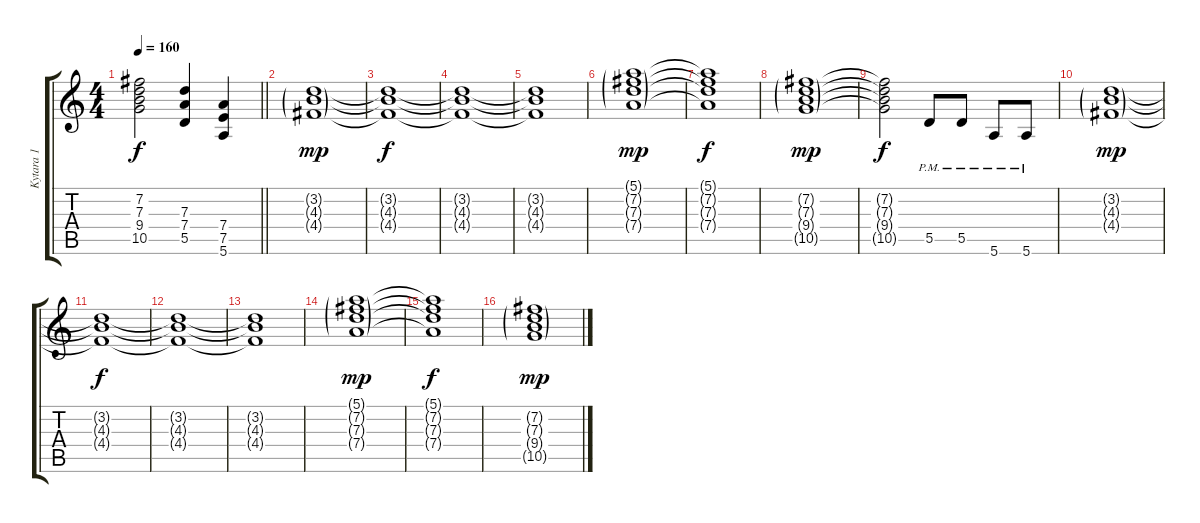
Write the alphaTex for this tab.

\track ("Kytara 1" "Kytara 1") {instrument distortionguitar}
\staff {score tabs}
\tuning (E4 B3 G3 D3 A2 E2) {hide}
\ts (4 4)
\tempo 160
\clef g2
\barLineRight lightlight
\ks c
(7.2{t} 7.3{t} 9.4{t} 10.5{t}).2{dy f} (7.3 7.4 5.5).4 (7.4 7.5 5.6).4 |
(3.2{g} 4.3{g} 4.4{g}).1{dy mp} |
(3.2{t} 4.3{t} 4.4{t}).1{dy f} |
(3.2{t} 4.3{t} 4.4{t}).1 |
(3.2{t} 4.3{t} 4.4{t}).1 |
(5.1{g} 7.2{g} 7.3{g} 7.4{g}).1{dy mp} |
(5.1{t} 7.2{t} 7.3{t} 7.4{t}).1{dy f} |
(7.2{g} 7.3{g} 9.4{g} 10.5{g}).1{dy mp} |
(7.2{t} 7.3{t} 9.4{t} 10.5{t}).2{dy f} 5.5{pm}.8 5.5{pm}.8 5.6{pm}.8 5.6{pm}.8 |
(3.2{g} 4.3{g} 4.4{g}).1{dy mp} |
(3.2{t} 4.3{t} 4.4{t}).1{dy f} |
(3.2{t} 4.3{t} 4.4{t}).1 |
(3.2{t} 4.3{t} 4.4{t}).1 |
(5.1{g} 7.2{g} 7.3{g} 7.4{g}).1{dy mp} |
(5.1{t} 7.2{t} 7.3{t} 7.4{t}).1{dy f} |
(7.2{g} 7.3{g} 9.4{g} 10.5{g}).1{dy mp}
